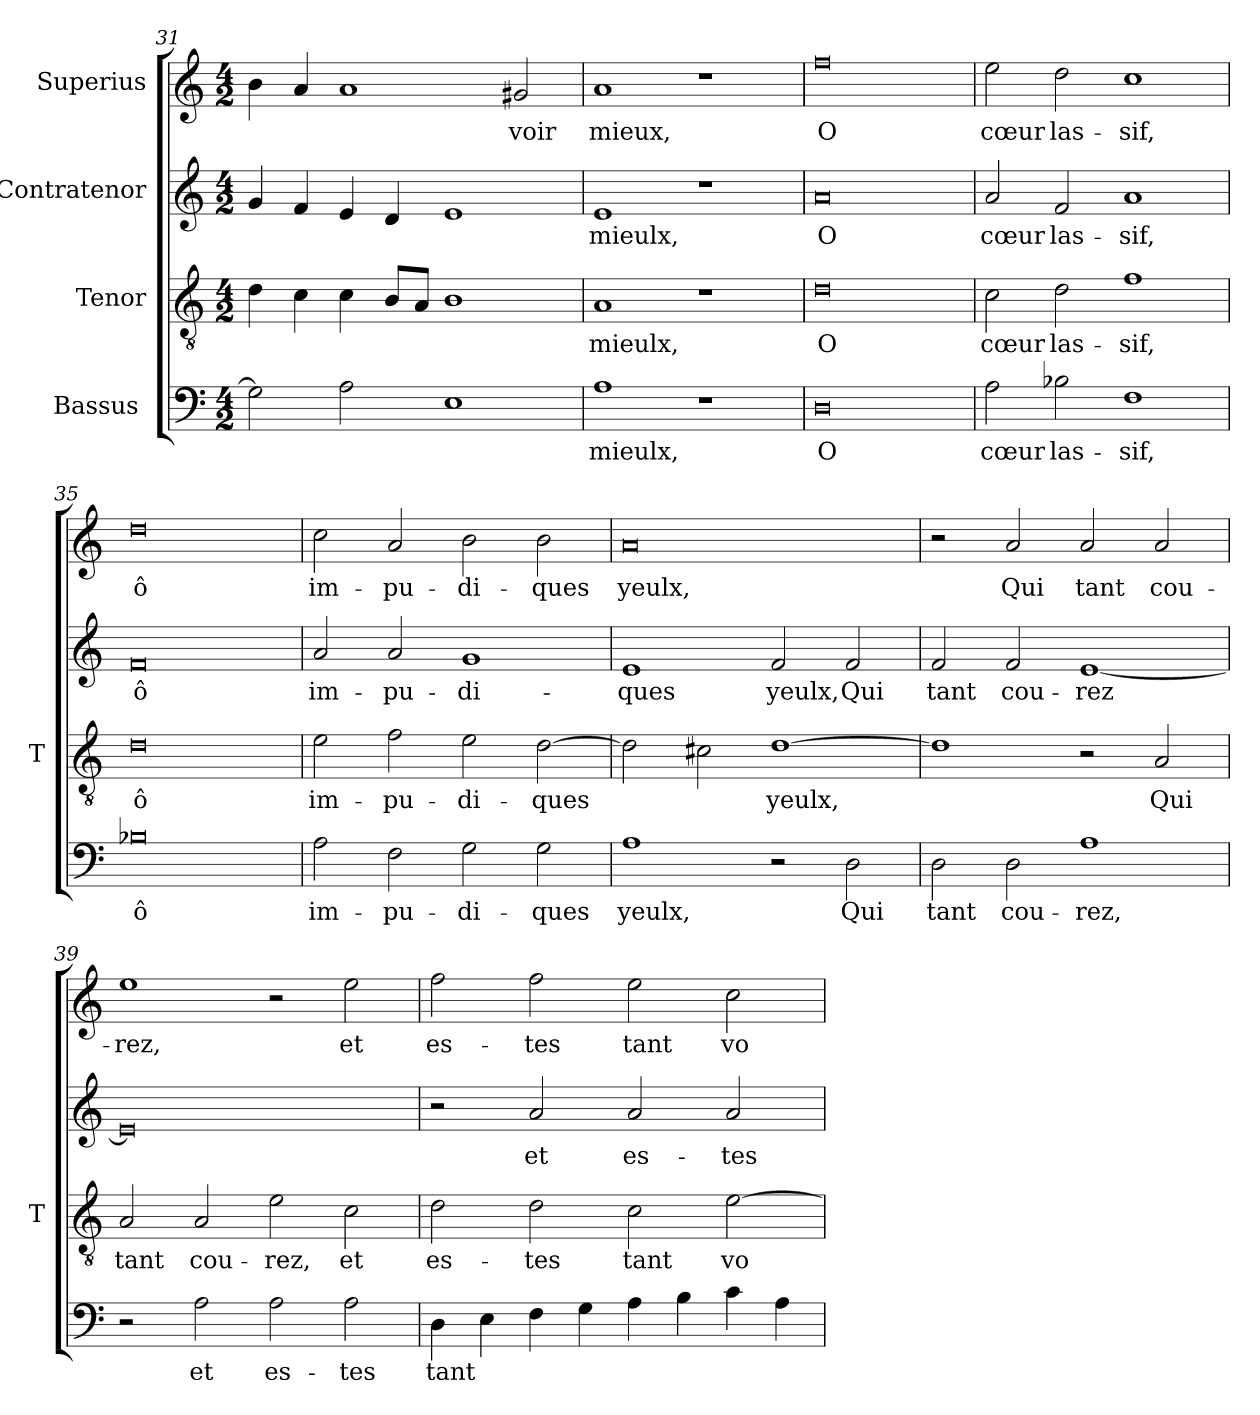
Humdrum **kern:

**kern	**text	**kern	**text	**kern	**text	**kern	**text
*part4	*part4	*part3	*part3	*part2	*part2	*part1	*part1
*staff4	*staff4	*staff3	*staff3	*staff2	*staff2	*staff1	*staff1
*I"Bassus 	*	*I"Tenor	*	*I"Contratenor	*	*I"Superius	*
*	*	*I'T	*	*	*	*	*
*clefF4	*	*clefGv2	*	*clefG2	*	*clefG2	*
*k[]	*	*k[]	*	*k[]	*	*k[]	*
*M4/2	*	*M4/2	*	*M4/2	*	*M4/2	*
=31	=31	=31	=31	=31	=31	=31	=31
2G]	.	4d	.	4g	.	4b	.
.	.	4c	.	4f	.	4a	.
2A	.	4c	.	4e	.	1a	.
.	.	8BL	.	4d	.	.	.
.	.	8AJ	.	.	.	.	.
1E	.	1B	.	1e	.	.	.
.	.	.	.	.	.	2g#X	-voir
=32	=32	=32	=32	=32	=32	=32	=32
1A	-mieulx,	1A	-mieulx,	1e	-mieulx,	1a	-mieux,
1r	.	1r	.	1r	.	1r	.
=33	=33	=33	=33	=33	=33	=33	=33
0D	-O	0d	-O	0a	-O	0ff	-O
=34	=34	=34	=34	=34	=34	=34	=34
2A	-cœur	2c	-cœur	2a	-cœur	2ee	-cœur
2B-X	las-	2d	las-	2f	las-	2dd	las-
1F	-sif,	1f	-sif,	1a	-sif,	1cc	-sif,
=35	=35	=35	=35	=35	=35	=35	=35
0B-X	-ô	0d	-ô	0f	-ô	0dd	-ô
=36	=36	=36	=36	=36	=36	=36	=36
2A	im-	2e	im-	2a	im-	2cc	im-
2F	pu-	2f	pu-	2a	pu-	2a	pu-
2G	di-	2e	di-	1g	di-	2b	di-
2G	-ques	[2d	-ques	.	.	2b	-ques
=37	=37	=37	=37	=37	=37	=37	=37
1A	-yeulx,	2d]	.	1e	-ques	0a	-yeulx,
.	.	2c#X	.	.	.	.	.
2r	.	[1d	-yeulx,	2f	-yeulx,	.	.
2D	-Qui	.	.	2f	-Qui	.	.
=38	=38	=38	=38	=38	=38	=38	=38
2D	-tant	1d]	.	2f	-tant	2r	.
2D	cou-	.	.	2f	cou-	2a	-Qui
1A	-rez,	2r	.	[1e	-rez	2a	-tant
.	.	2A	-Qui	.	.	2a	cou-
=39	=39	=39	=39	=39	=39	=39	=39
2r	.	2A	-tant	0e]	.	1ee	-rez,
2A	-et	2A	cou-	.	.	.	.
2A	es-	2e	-rez,	.	.	2r	.
2A	-tes	2c	-et	.	.	2ee	-et
=40	=40	=40	=40	=40	=40	=40	=40
4D	-tant	2d	es-	2r	.	2ff	es-
4E	.	.	.	.	.	.	.
4F	.	2d	-tes	2a	-et	2ff	-tes
4G	.	.	.	.	.	.	.
4A	.	2c	-tant	2a	es-	2ee	-tant
4B	.	.	.	.	.	.	.
4c	.	[2e	vo-	2a	-tes	2cc	vo-
4A	.	.	.	.	.	.	.
=	=	=	=	=	=	=	=
*-	*-	*-	*-	*-	*-	*-	*-
